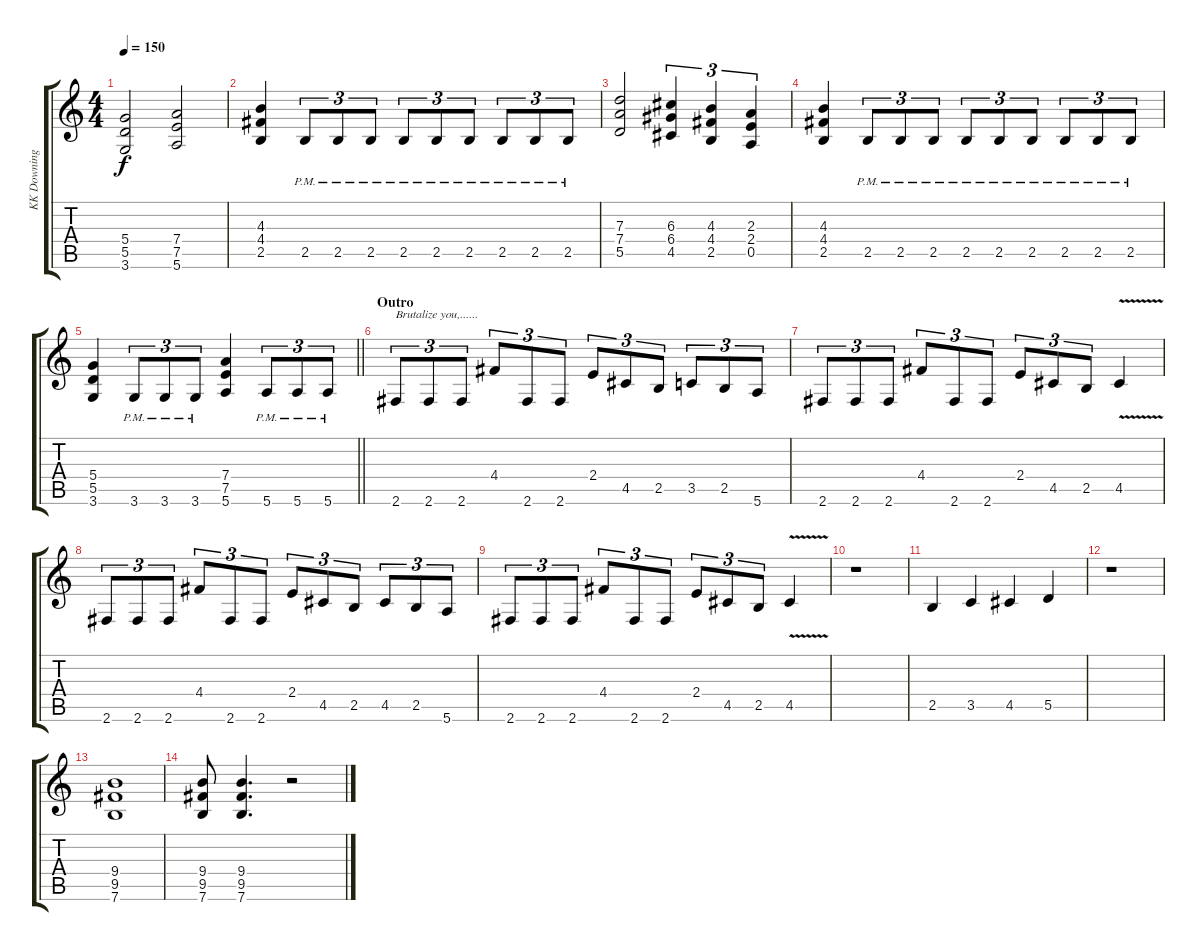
\track ("KK Downing" "KK Downing") {instrument overdrivenguitar}
\staff {score tabs}
\tuning (E4 B3 G3 D3 A2 E2) {hide}
\ts (4 4)
\tempo 150
\clef g2
\ks c
(5.4 5.5 3.6).2{dy f} (7.4 7.5 5.6).2 |
(4.3 4.4 2.5).4 2.5{pm}.8{tu (3 2)} 2.5{pm}.8{tu (3 2)} 2.5{pm}.8{tu (3 2)} 2.5{pm}.8{tu (3 2)} 2.5{pm}.8{tu (3 2)} 2.5{pm}.8{tu (3 2)} 2.5{pm}.8{tu (3 2)} 2.5{pm}.8{tu (3 2)} 2.5{pm}.8{tu (3 2)} |
(7.3 7.4 5.5).2 (6.3 6.4 4.5).4{tu (3 2)} (4.3 4.4 2.5).4{tu (3 2)} (2.3 2.4 0.5).4{tu (3 2)} |
(4.3 4.4 2.5).4 2.5{pm}.8{tu (3 2)} 2.5{pm}.8{tu (3 2)} 2.5{pm}.8{tu (3 2)} 2.5{pm}.8{tu (3 2)} 2.5{pm}.8{tu (3 2)} 2.5{pm}.8{tu (3 2)} 2.5{pm}.8{tu (3 2)} 2.5{pm}.8{tu (3 2)} 2.5{pm}.8{tu (3 2)} |
\barLineRight lightlight
(5.4 5.5 3.6).4 3.6{pm}.8{tu (3 2)} 3.6{pm}.8{tu (3 2)} 3.6{pm}.8{tu (3 2)} (7.4 7.5 5.6).4 5.6{pm}.8{tu (3 2)} 5.6{pm}.8{tu (3 2)} 5.6{pm}.8{tu (3 2)} |
\section ("" "Outro")
2.6.8{tu (3 2) txt "Brutalize you,......"} 2.6.8{tu (3 2)} 2.6.8{tu (3 2)} 4.4.8{tu (3 2)} 2.6.8{tu (3 2)} 2.6.8{tu (3 2)} 2.4.8{tu (3 2)} 4.5.8{tu (3 2)} 2.5.8{tu (3 2)} 3.5.8{tu (3 2)} 2.5.8{tu (3 2)} 5.6.8{tu (3 2)} |
2.6.8{tu (3 2)} 2.6.8{tu (3 2)} 2.6.8{tu (3 2)} 4.4.8{tu (3 2)} 2.6.8{tu (3 2)} 2.6.8{tu (3 2)} 2.4.8{tu (3 2)} 4.5.8{tu (3 2)} 2.5.8{tu (3 2)} 4.5{v}.4 |
2.6.8{tu (3 2)} 2.6.8{tu (3 2)} 2.6.8{tu (3 2)} 4.4.8{tu (3 2)} 2.6.8{tu (3 2)} 2.6.8{tu (3 2)} 2.4.8{tu (3 2)} 4.5.8{tu (3 2)} 2.5.8{tu (3 2)} 4.5.8{tu (3 2)} 2.5.8{tu (3 2)} 5.6.8{tu (3 2)} |
2.6.8{tu (3 2)} 2.6.8{tu (3 2)} 2.6.8{tu (3 2)} 4.4.8{tu (3 2)} 2.6.8{tu (3 2)} 2.6.8{tu (3 2)} 2.4.8{tu (3 2)} 4.5.8{tu (3 2)} 2.5.8{tu (3 2)} 4.5{v}.4 |
r.1 |
2.5.4 3.5.4 4.5.4 5.5.4 |
r.1 |
(9.4 9.5 7.6).1 |
(9.4 9.5 7.6).8 (9.4 9.5 7.6).4{d} r.2
